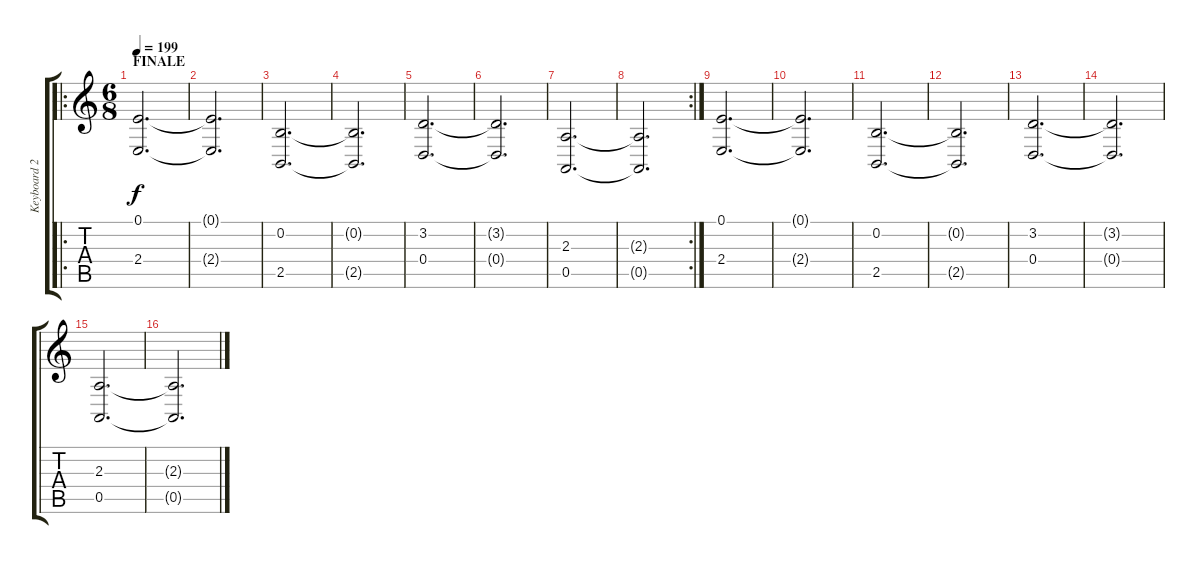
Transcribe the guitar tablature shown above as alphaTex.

\track ("Keyboard 2" "Keyboard 2") {instrument stringensemble1}
\staff {score tabs}
\tuning (E4 B3 G3 D3 A2 E2) {hide}
\ro
\ts (6 8)
\section ("" "FINALE")
\tempo 199
\clef g2
\ks c
(0.1 2.4).2{d dy f} |
(0.1{t} 2.4{t}).2{d} |
(0.2 2.5).2{d} |
(0.2{t} 2.5{t}).2{d} |
(3.2 0.4).2{d} |
(3.2{t} 0.4{t}).2{d} |
(2.3 0.5).2{d} |
\rc 2
(2.3{t} 0.5{t}).2{d} |
(0.1 2.4).2{d} |
(0.1{t} 2.4{t}).2{d} |
(0.2 2.5).2{d} |
(0.2{t} 2.5{t}).2{d} |
(3.2 0.4).2{d} |
(3.2{t} 0.4{t}).2{d} |
(2.3 0.5).2{d} |
(2.3{t} 0.5{t}).2{d}
